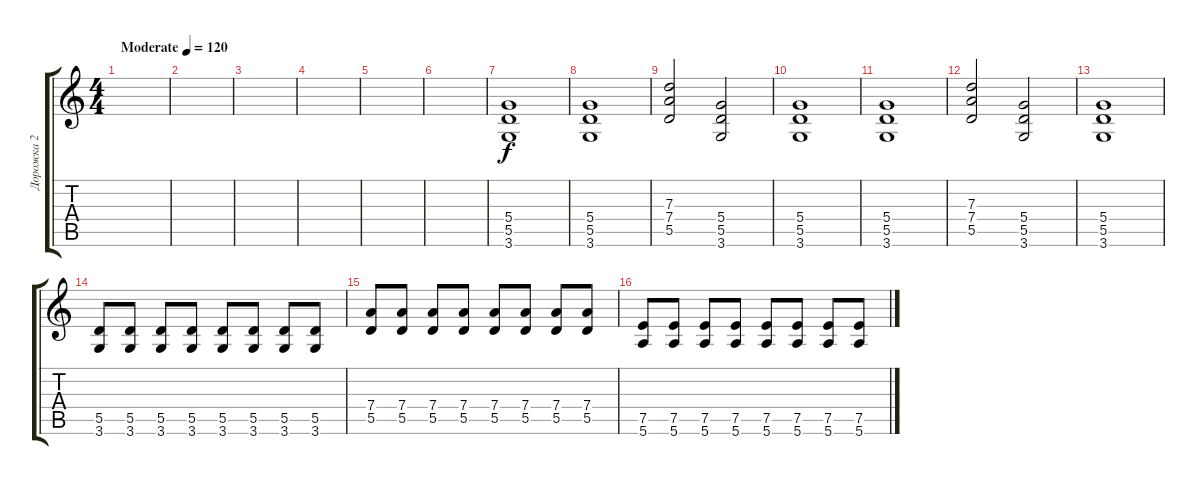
\track ("Дорожка 2" "Дорожка 2") {instrument distortionguitar}
\staff {score tabs}
\tuning (E4 B3 G3 D3 A2 E2) {hide}
\ts (4 4)
\tempo (120 "Moderate")
\clef g2
\ks c
|
|
|
|
|
|
(5.4 5.5 3.6).1 |
(5.4 5.5 3.6).1 |
(7.3 7.4 5.5).2 (5.4 5.5 3.6).2 |
(5.4 5.5 3.6).1 |
(5.4 5.5 3.6).1 |
(7.3 7.4 5.5).2 (5.4 5.5 3.6).2 |
(5.4 5.5 3.6).1 |
(5.5 3.6).8{dy f} (5.5 3.6).8 (5.5 3.6).8 (5.5 3.6).8 (5.5 3.6).8 (5.5 3.6).8 (5.5 3.6).8 (5.5 3.6).8 |
(7.4 5.5).8 (7.4 5.5).8 (7.4 5.5).8 (7.4 5.5).8 (7.4 5.5).8 (7.4 5.5).8 (7.4 5.5).8 (7.4 5.5).8 |
(7.5 5.6).8 (7.5 5.6).8 (7.5 5.6).8 (7.5 5.6).8 (7.5 5.6).8 (7.5 5.6).8 (7.5 5.6).8 (7.5 5.6).8
